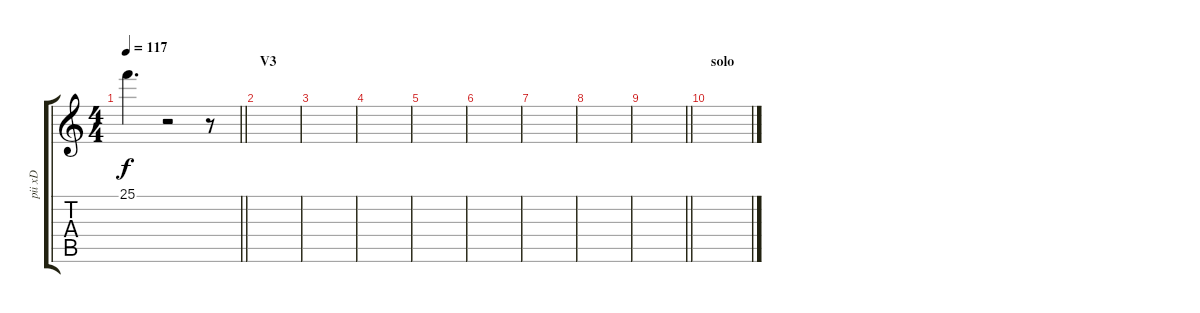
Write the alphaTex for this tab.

\track ("pii xD" "pii xD") {instrument recorder}
\staff {score tabs}
\tuning (E4 B3 G3 D3 A2 E2) {hide}
\ts (4 4)
\tempo 117
\clef g2
\barLineRight lightlight
\ks c
25.1{t}.4{d dy f} r.2 r.8 |
\section ("" "V3")
|
|
|
|
|
|
|
\barLineRight lightlight
|
\section ("" "solo")
